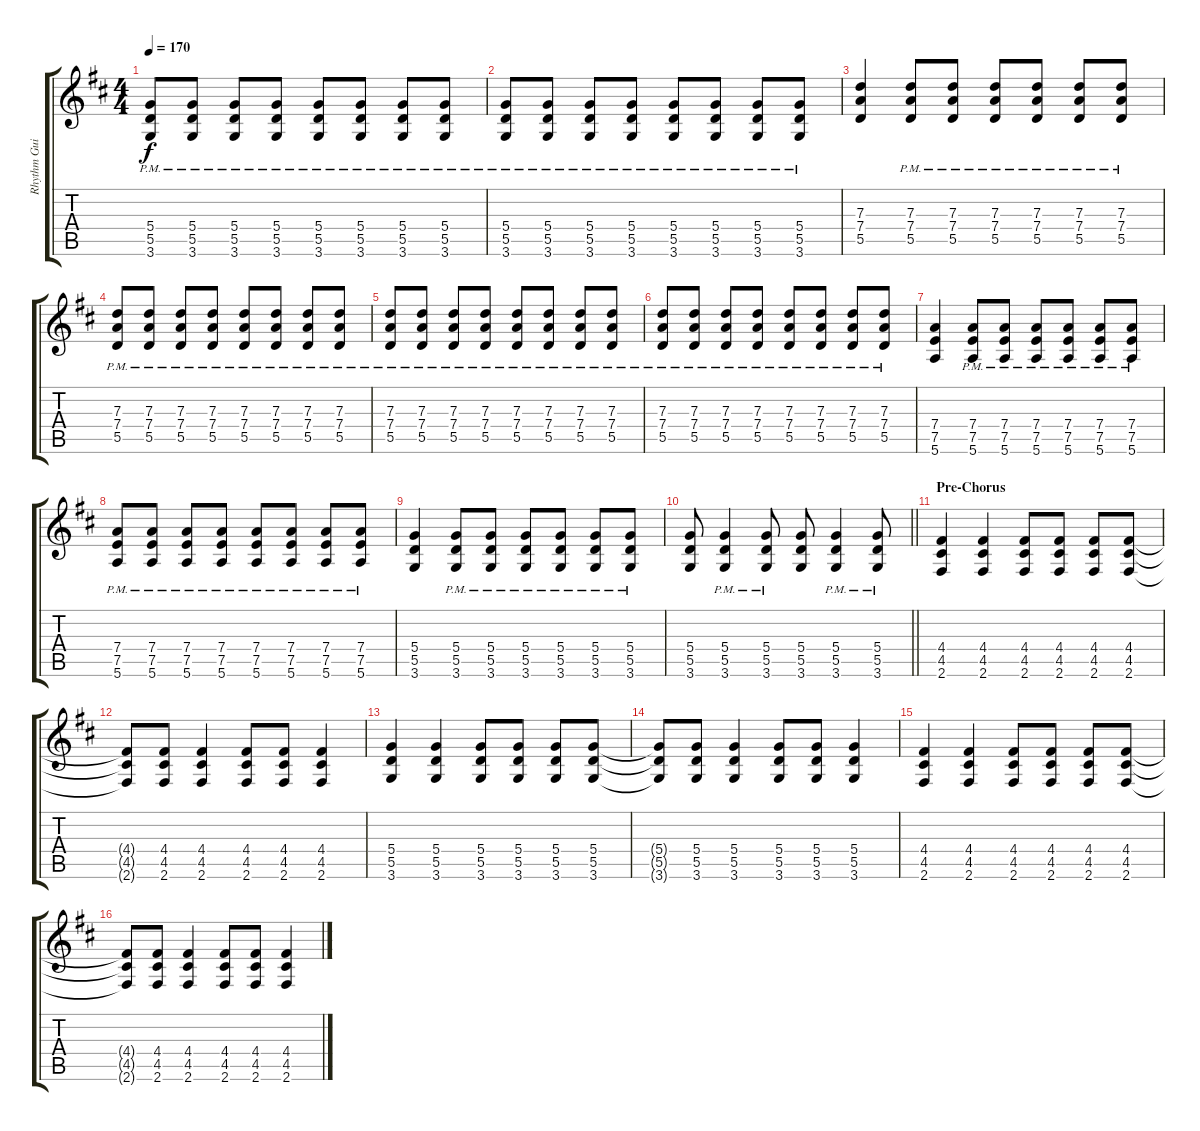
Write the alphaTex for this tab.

\track ("Rhythm Guitar" "Rhythm Gui") {instrument distortionguitar}
\staff {score tabs}
\tuning (E4 B3 G3 D3 A2 E2) {hide}
\ts (4 4)
\tempo 170
\clef g2
\ks d
(5.4{pm} 5.5{pm} 3.6{pm}).8{dy f} (5.4{pm} 5.5{pm} 3.6{pm}).8 (5.4{pm} 5.5{pm} 3.6{pm}).8 (5.4{pm} 5.5{pm} 3.6{pm}).8 (5.4{pm} 5.5{pm} 3.6{pm}).8 (5.4{pm} 5.5{pm} 3.6{pm}).8 (5.4{pm} 5.5{pm} 3.6{pm}).8 (5.4{pm} 5.5{pm} 3.6{pm}).8 |
(5.4{pm} 5.5{pm} 3.6{pm}).8 (5.4{pm} 5.5{pm} 3.6{pm}).8 (5.4{pm} 5.5{pm} 3.6{pm}).8 (5.4{pm} 5.5{pm} 3.6{pm}).8 (5.4{pm} 5.5{pm} 3.6{pm}).8 (5.4{pm} 5.5{pm} 3.6{pm}).8 (5.4{pm} 5.5{pm} 3.6{pm}).8 (5.4{pm} 5.5{pm} 3.6{pm}).8 |
(7.3 7.4 5.5).4 (7.3{pm} 7.4{pm} 5.5{pm}).8 (7.3{pm} 7.4{pm} 5.5{pm}).8 (7.3{pm} 7.4{pm} 5.5{pm}).8 (7.3{pm} 7.4{pm} 5.5{pm}).8 (7.3{pm} 7.4{pm} 5.5{pm}).8 (7.3{pm} 7.4{pm} 5.5{pm}).8 |
(7.3{pm} 7.4{pm} 5.5{pm}).8 (7.3{pm} 7.4{pm} 5.5{pm}).8 (7.3{pm} 7.4{pm} 5.5{pm}).8 (7.3{pm} 7.4{pm} 5.5{pm}).8 (7.3{pm} 7.4{pm} 5.5{pm}).8 (7.3{pm} 7.4{pm} 5.5{pm}).8 (7.3{pm} 7.4{pm} 5.5{pm}).8 (7.3{pm} 7.4{pm} 5.5{pm}).8 |
(7.3{pm} 7.4{pm} 5.5{pm}).8 (7.3{pm} 7.4{pm} 5.5{pm}).8 (7.3{pm} 7.4{pm} 5.5{pm}).8 (7.3{pm} 7.4{pm} 5.5{pm}).8 (7.3{pm} 7.4{pm} 5.5{pm}).8 (7.3{pm} 7.4{pm} 5.5{pm}).8 (7.3{pm} 7.4{pm} 5.5{pm}).8 (7.3{pm} 7.4{pm} 5.5{pm}).8 |
(7.3{pm} 7.4{pm} 5.5{pm}).8 (7.3{pm} 7.4{pm} 5.5{pm}).8 (7.3{pm} 7.4{pm} 5.5{pm}).8 (7.3{pm} 7.4{pm} 5.5{pm}).8 (7.3{pm} 7.4{pm} 5.5{pm}).8 (7.3{pm} 7.4{pm} 5.5{pm}).8 (7.3{pm} 7.4{pm} 5.5{pm}).8 (7.3{pm} 7.4{pm} 5.5{pm}).8 |
(7.4 7.5 5.6).4 (7.4{pm} 7.5{pm} 5.6{pm}).8 (7.4{pm} 7.5{pm} 5.6{pm}).8 (7.4{pm} 7.5{pm} 5.6{pm}).8 (7.4{pm} 7.5{pm} 5.6{pm}).8 (7.4{pm} 7.5{pm} 5.6{pm}).8 (7.4{pm} 7.5{pm} 5.6{pm}).8 |
(7.4{pm} 7.5{pm} 5.6{pm}).8 (7.4{pm} 7.5{pm} 5.6{pm}).8 (7.4{pm} 7.5{pm} 5.6{pm}).8 (7.4{pm} 7.5{pm} 5.6{pm}).8 (7.4{pm} 7.5{pm} 5.6{pm}).8 (7.4{pm} 7.5{pm} 5.6{pm}).8 (7.4{pm} 7.5{pm} 5.6{pm}).8 (7.4{pm} 7.5{pm} 5.6{pm}).8 |
(5.4 5.5 3.6).4 (5.4{pm} 5.5{pm} 3.6{pm}).8 (5.4{pm} 5.5{pm} 3.6{pm}).8 (5.4{pm} 5.5{pm} 3.6{pm}).8 (5.4{pm} 5.5{pm} 3.6{pm}).8 (5.4{pm} 5.5{pm} 3.6{pm}).8 (5.4{pm} 5.5{pm} 3.6{pm}).8 |
\barLineRight lightlight
(5.4 5.5 3.6).8 (5.4{pm} 5.5{pm} 3.6{pm}).4 (5.4{pm} 5.5{pm} 3.6{pm}).8 (5.4 5.5 3.6).8 (5.4{pm} 5.5{pm} 3.6{pm}).4 (5.4{pm} 5.5{pm} 3.6{pm}).8 |
\section ("" "Pre-Chorus")
(4.4 4.5 2.6).4 (4.4 4.5 2.6).4 (4.4 4.5 2.6).8 (4.4 4.5 2.6).8 (4.4 4.5 2.6).8 (4.4 4.5 2.6).8 |
(4.4{t} 4.5{t} 2.6{t}).8 (4.4 4.5 2.6).8 (4.4 4.5 2.6).4 (4.4 4.5 2.6).8 (4.4 4.5 2.6).8 (4.4 4.5 2.6).4 |
(5.4 5.5 3.6).4 (5.4 5.5 3.6).4 (5.4 5.5 3.6).8 (5.4 5.5 3.6).8 (5.4 5.5 3.6).8 (5.4 5.5 3.6).8 |
(5.4{t} 5.5{t} 3.6{t}).8 (5.4 5.5 3.6).8 (5.4 5.5 3.6).4 (5.4 5.5 3.6).8 (5.4 5.5 3.6).8 (5.4 5.5 3.6).4 |
(4.4 4.5 2.6).4 (4.4 4.5 2.6).4 (4.4 4.5 2.6).8 (4.4 4.5 2.6).8 (4.4 4.5 2.6).8 (4.4 4.5 2.6).8 |
(4.4{t} 4.5{t} 2.6{t}).8 (4.4 4.5 2.6).8 (4.4 4.5 2.6).4 (4.4 4.5 2.6).8 (4.4 4.5 2.6).8 (4.4 4.5 2.6).4
